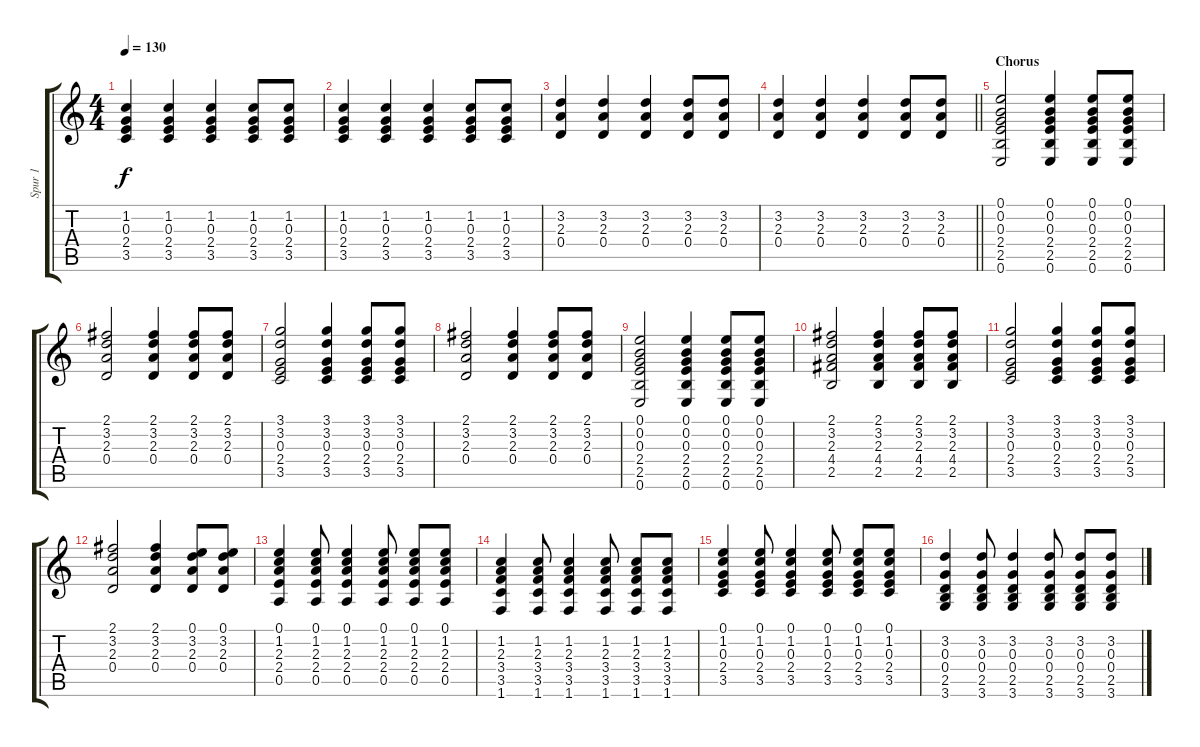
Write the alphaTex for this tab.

\track ("Spur 1" "Spur 1") {instrument overdrivenguitar}
\staff {score tabs}
\tuning (E4 B3 G3 D3 A2 E2) {hide}
\ts (4 4)
\tempo 130
\clef g2
\ks c
(1.2 0.3 2.4 3.5).4{dy f} (1.2 0.3 2.4 3.5).4 (1.2 0.3 2.4 3.5).4 (1.2 0.3 2.4 3.5).8 (1.2 0.3 2.4 3.5).8 |
(1.2 0.3 2.4 3.5).4 (1.2 0.3 2.4 3.5).4 (1.2 0.3 2.4 3.5).4 (1.2 0.3 2.4 3.5).8 (1.2 0.3 2.4 3.5).8 |
(3.2 2.3 0.4).4 (3.2 2.3 0.4).4 (3.2 2.3 0.4).4 (3.2 2.3 0.4).8 (3.2 2.3 0.4).8 |
\barLineRight lightlight
(3.2 2.3 0.4).4 (3.2 2.3 0.4).4 (3.2 2.3 0.4).4 (3.2 2.3 0.4).8 (3.2 2.3 0.4).8 |
\section ("" "Chorus")
(0.1 0.2 0.3 2.4 2.5 0.6).2 (0.1 0.2 0.3 2.4 2.5 0.6).4 (0.1 0.2 0.3 2.4 2.5 0.6).8 (0.1 0.2 0.3 2.4 2.5 0.6).8 |
(2.1 3.2 2.3 0.4).2 (2.1 3.2 2.3 0.4).4 (2.1 3.2 2.3 0.4).8 (2.1 3.2 2.3 0.4).8 |
(3.1 3.2 0.3 2.4 3.5).2 (3.1 3.2 0.3 2.4 3.5).4 (3.1 3.2 0.3 2.4 3.5).8 (3.1 3.2 0.3 2.4 3.5).8 |
(2.1 3.2 2.3 0.4).2 (2.1 3.2 2.3 0.4).4 (2.1 3.2 2.3 0.4).8 (2.1 3.2 2.3 0.4).8 |
(0.1 0.2 0.3 2.4 2.5 0.6).2 (0.1 0.2 0.3 2.4 2.5 0.6).4 (0.1 0.2 0.3 2.4 2.5 0.6).8 (0.1 0.2 0.3 2.4 2.5 0.6).8 |
(2.1 3.2 2.3 4.4 2.5).2 (2.1 3.2 2.3 4.4 2.5).4 (2.1 3.2 2.3 4.4 2.5).8 (2.1 3.2 2.3 4.4 2.5).8 |
(3.1 3.2 0.3 2.4 3.5).2 (3.1 3.2 0.3 2.4 3.5).4 (3.1 3.2 0.3 2.4 3.5).8 (3.1 3.2 0.3 2.4 3.5).8 |
(2.1 3.2 2.3 0.4).2 (2.1 3.2 2.3 0.4).4 (0.1 3.2 2.3 0.4).8 (0.1 3.2 2.3 0.4).8 |
(0.1 1.2 2.3 2.4 0.5).4 (0.1 1.2 2.3 2.4 0.5).8 (0.1 1.2 2.3 2.4 0.5).4 (0.1 1.2 2.3 2.4 0.5).8 (0.1 1.2 2.3 2.4 0.5).8 (0.1 1.2 2.3 2.4 0.5).8 |
(1.2 2.3 3.4 3.5 1.6).4 (1.2 2.3 3.4 3.5 1.6).8 (1.2 2.3 3.4 3.5 1.6).4 (1.2 2.3 3.4 3.5 1.6).8 (1.2 2.3 3.4 3.5 1.6).8 (1.2 2.3 3.4 3.5 1.6).8 |
(0.1 1.2 0.3 2.4 3.5).4 (0.1 1.2 0.3 2.4 3.5).8 (0.1 1.2 0.3 2.4 3.5).4 (0.1 1.2 0.3 2.4 3.5).8 (0.1 1.2 0.3 2.4 3.5).8 (0.1 1.2 0.3 2.4 3.5).8 |
(3.2 0.3 0.4 2.5 3.6).4 (3.2 0.3 0.4 2.5 3.6).8 (3.2 0.3 0.4 2.5 3.6).4 (3.2 0.3 0.4 2.5 3.6).8 (3.2 0.3 0.4 2.5 3.6).8 (3.2 0.3 0.4 2.5 3.6).8
